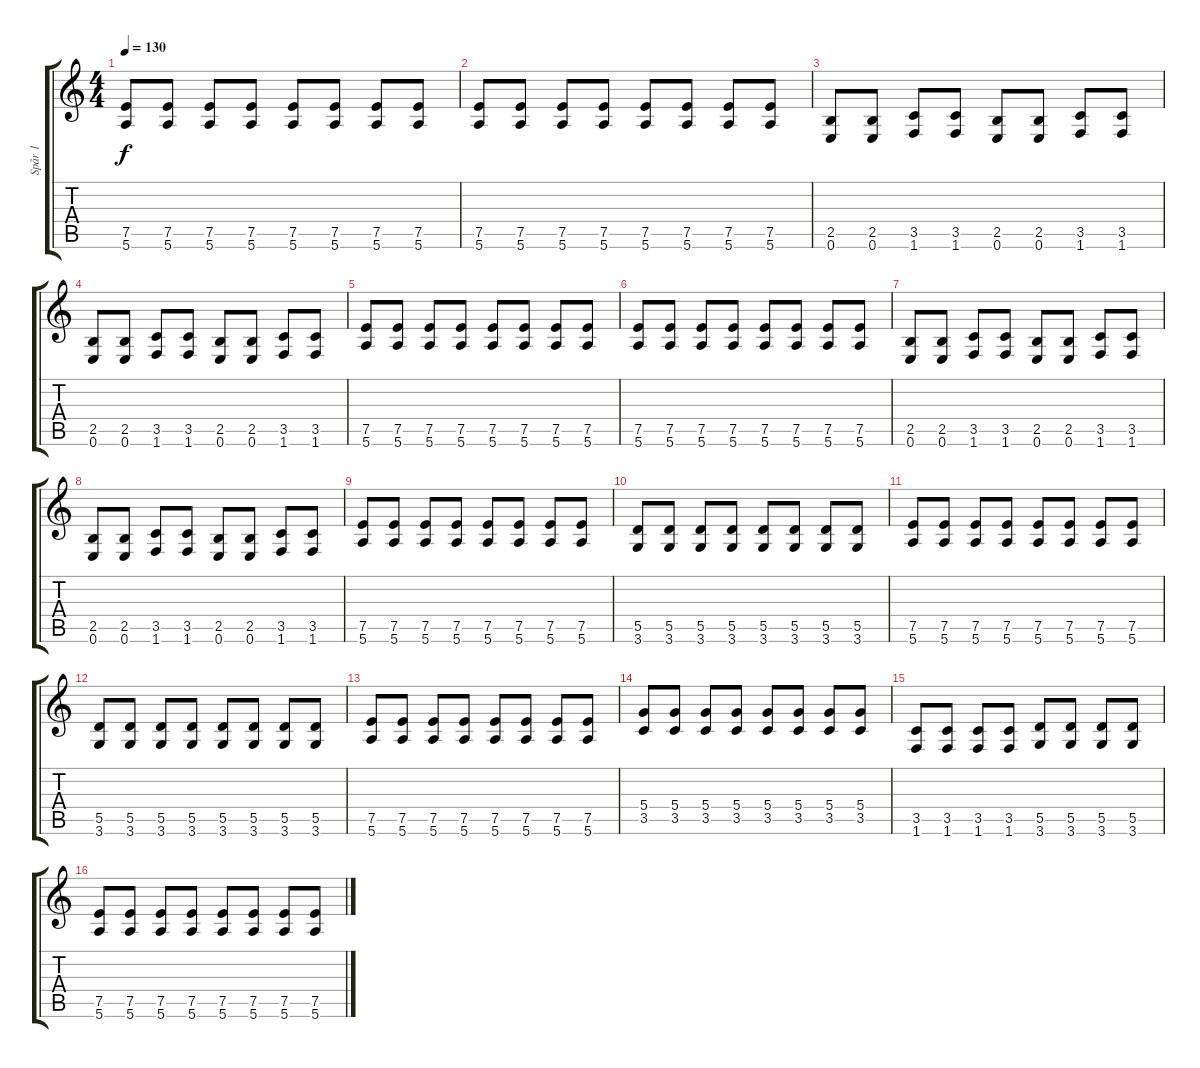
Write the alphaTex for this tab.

\track ("Spår 1" "Spår 1") {instrument distortionguitar}
\staff {score tabs}
\tuning (E4 B3 G3 D3 A2 E2) {hide}
\ts (4 4)
\tempo 130
\clef g2
\ks c
(7.5 5.6).8{dy f} (7.5 5.6).8 (7.5 5.6).8 (7.5 5.6).8 (7.5 5.6).8 (7.5 5.6).8 (7.5 5.6).8 (7.5 5.6).8 |
(7.5 5.6).8 (7.5 5.6).8 (7.5 5.6).8 (7.5 5.6).8 (7.5 5.6).8 (7.5 5.6).8 (7.5 5.6).8 (7.5 5.6).8 |
(2.5 0.6).8 (2.5 0.6).8 (3.5 1.6).8 (3.5 1.6).8 (2.5 0.6).8 (2.5 0.6).8 (3.5 1.6).8 (3.5 1.6).8 |
(2.5 0.6).8 (2.5 0.6).8 (3.5 1.6).8 (3.5 1.6).8 (2.5 0.6).8 (2.5 0.6).8 (3.5 1.6).8 (3.5 1.6).8 |
(7.5 5.6).8 (7.5 5.6).8 (7.5 5.6).8 (7.5 5.6).8 (7.5 5.6).8 (7.5 5.6).8 (7.5 5.6).8 (7.5 5.6).8 |
(7.5 5.6).8 (7.5 5.6).8 (7.5 5.6).8 (7.5 5.6).8 (7.5 5.6).8 (7.5 5.6).8 (7.5 5.6).8 (7.5 5.6).8 |
(2.5 0.6).8 (2.5 0.6).8 (3.5 1.6).8 (3.5 1.6).8 (2.5 0.6).8 (2.5 0.6).8 (3.5 1.6).8 (3.5 1.6).8 |
(2.5 0.6).8 (2.5 0.6).8 (3.5 1.6).8 (3.5 1.6).8 (2.5 0.6).8 (2.5 0.6).8 (3.5 1.6).8 (3.5 1.6).8 |
(7.5 5.6).8 (7.5 5.6).8 (7.5 5.6).8 (7.5 5.6).8 (7.5 5.6).8 (7.5 5.6).8 (7.5 5.6).8 (7.5 5.6).8 |
(5.5 3.6).8 (5.5 3.6).8 (5.5 3.6).8 (5.5 3.6).8 (5.5 3.6).8 (5.5 3.6).8 (5.5 3.6).8 (5.5 3.6).8 |
(7.5 5.6).8 (7.5 5.6).8 (7.5 5.6).8 (7.5 5.6).8 (7.5 5.6).8 (7.5 5.6).8 (7.5 5.6).8 (7.5 5.6).8 |
(5.5 3.6).8 (5.5 3.6).8 (5.5 3.6).8 (5.5 3.6).8 (5.5 3.6).8 (5.5 3.6).8 (5.5 3.6).8 (5.5 3.6).8 |
(7.5 5.6).8 (7.5 5.6).8 (7.5 5.6).8 (7.5 5.6).8 (7.5 5.6).8 (7.5 5.6).8 (7.5 5.6).8 (7.5 5.6).8 |
(5.4 3.5).8 (5.4 3.5).8 (5.4 3.5).8 (5.4 3.5).8 (5.4 3.5).8 (5.4 3.5).8 (5.4 3.5).8 (5.4 3.5).8 |
(3.5 1.6).8 (3.5 1.6).8 (3.5 1.6).8 (3.5 1.6).8 (5.5 3.6).8 (5.5 3.6).8 (5.5 3.6).8 (5.5 3.6).8 |
(7.5 5.6).8 (7.5 5.6).8 (7.5 5.6).8 (7.5 5.6).8 (7.5 5.6).8 (7.5 5.6).8 (7.5 5.6).8 (7.5 5.6).8
